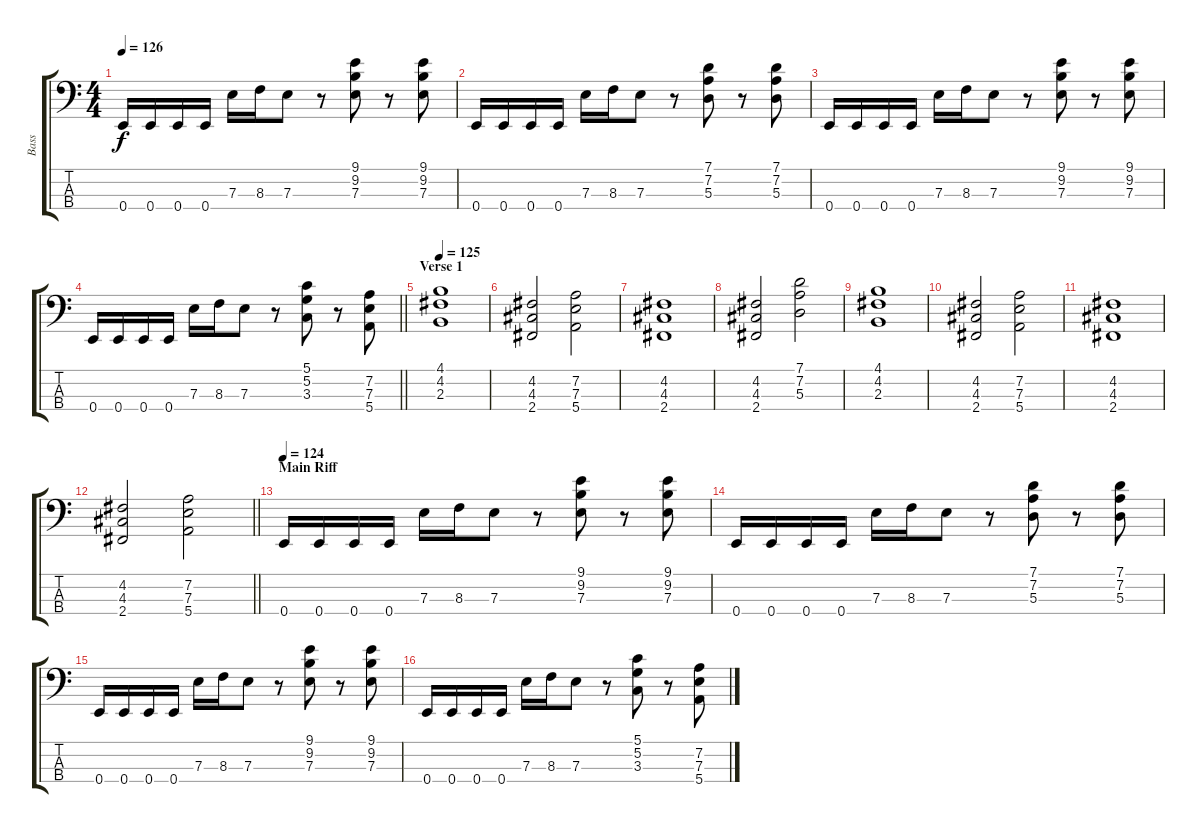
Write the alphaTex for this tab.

\track ("Bass" "Bass") {instrument electricbassfinger}
\staff {score tabs}
\tuning (G2 D2 A1 E1) {hide}
\ts (4 4)
\tempo 126
\clef f4
\ks c
0.4.16{dy f} 0.4.16 0.4.16 0.4.16 7.3.16 8.3.16 7.3.8 r.8 (9.1 9.2 7.3).8 r.8 (9.1 9.2 7.3).8 |
0.4.16 0.4.16 0.4.16 0.4.16 7.3.16 8.3.16 7.3.8 r.8 (7.1 7.2 5.3).8 r.8 (7.1 7.2 5.3).8 |
0.4.16 0.4.16 0.4.16 0.4.16 7.3.16 8.3.16 7.3.8 r.8 (9.1 9.2 7.3).8 r.8 (9.1 9.2 7.3).8 |
\barLineRight lightlight
0.4.16 0.4.16 0.4.16 0.4.16 7.3.16 8.3.16 7.3.8 r.8 (5.1 5.2 3.3).8 r.8 (7.2 7.3 5.4).8 |
\section ("" "Verse 1")
\tempo 125
(4.1 4.2 2.3).1 |
(4.2 4.3 2.4).2 (7.2 7.3 5.4).2 |
(4.2 4.3 2.4).1 |
(4.2 4.3 2.4).2 (7.1 7.2 5.3).2 |
(4.1 4.2 2.3).1 |
(4.2 4.3 2.4).2 (7.2 7.3 5.4).2 |
(4.2 4.3 2.4).1 |
\barLineRight lightlight
(4.2 4.3 2.4).2 (7.2 7.3 5.4).2 |
\section ("" "Main Riff")
\tempo 124
0.4.16 0.4.16 0.4.16 0.4.16 7.3.16 8.3.16 7.3.8 r.8 (9.1 9.2 7.3).8 r.8 (9.1 9.2 7.3).8 |
0.4.16 0.4.16 0.4.16 0.4.16 7.3.16 8.3.16 7.3.8 r.8 (7.1 7.2 5.3).8 r.8 (7.1 7.2 5.3).8 |
0.4.16 0.4.16 0.4.16 0.4.16 7.3.16 8.3.16 7.3.8 r.8 (9.1 9.2 7.3).8 r.8 (9.1 9.2 7.3).8 |
0.4.16 0.4.16 0.4.16 0.4.16 7.3.16 8.3.16 7.3.8 r.8 (5.1 5.2 3.3).8 r.8 (7.2 7.3 5.4).8
